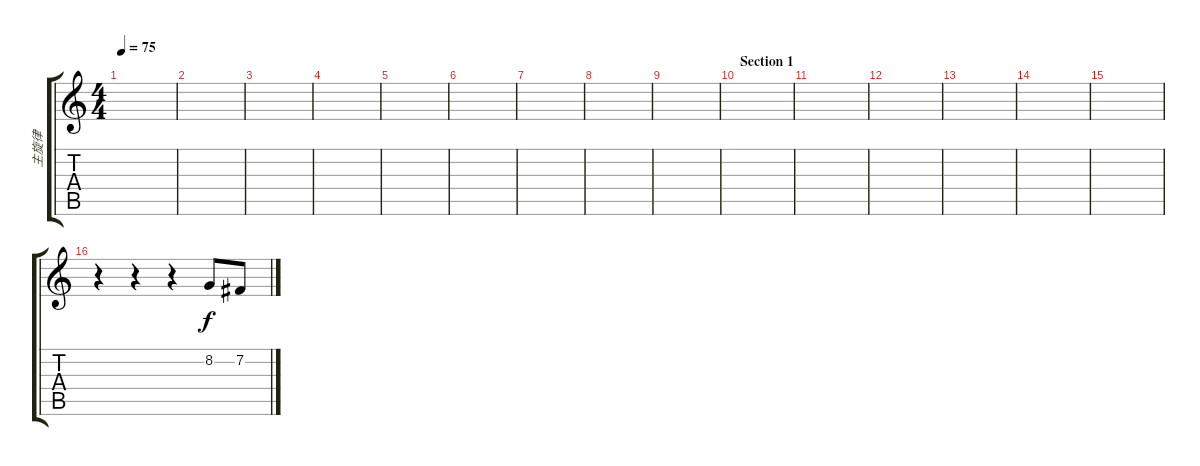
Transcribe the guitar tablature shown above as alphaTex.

\track ("主旋律" "主旋律") {instrument fx3crystal}
\staff {score tabs}
\tuning (E4 B3 G3 D3 A2 E2) {hide}
\ts (4 4)
\tempo 75
\clef g2
\ks c
|
|
|
|
|
|
|
|
|
\section ("" "Section 1")
|
|
|
|
|
|
r.4 r.4 r.4 8.2.8 7.2.8
